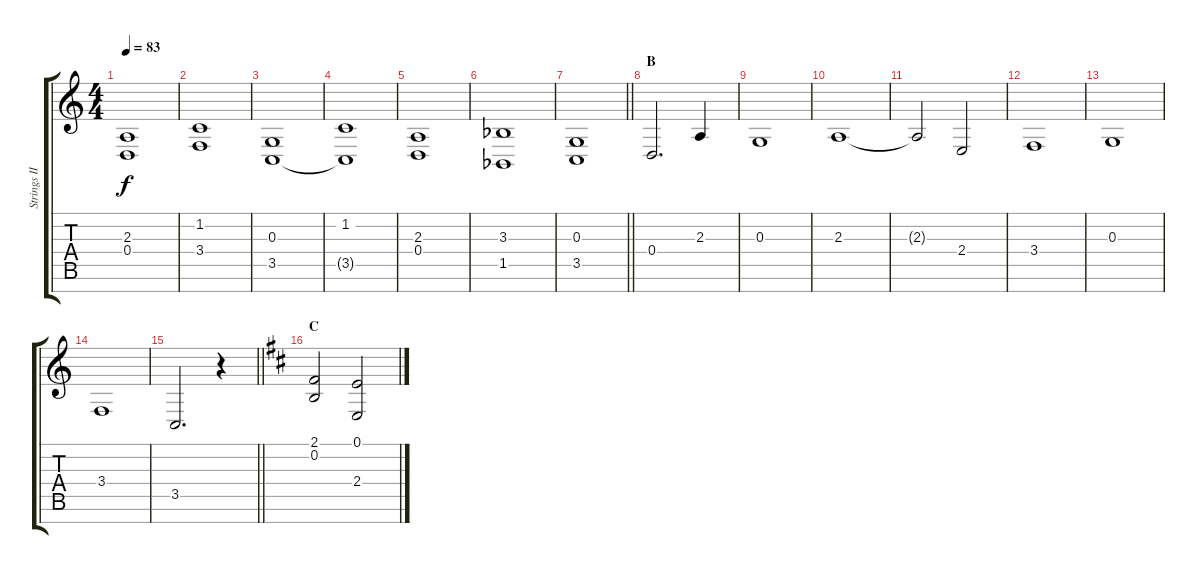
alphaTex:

\track ("Strings II" "Strings II") {instrument stringensemble1}
\staff {score tabs}
\tuning (E4 B3 G3 D3 A2 E2 B1) {hide}
\ts (4 4)
\tempo 83
\clef g2
\ks c
(2.3 0.4).1{dy f} |
(1.2 3.4).1 |
(0.3 3.5).1 |
(1.2 3.5{t}).1 |
(2.3 0.4).1 |
(3.3{acc b} 1.5{acc b}).1 |
\barLineRight lightlight
(0.3 3.5).1 |
\section ("" "B")
0.4.2{d} 2.3.4 |
0.3.1 |
2.3.1 |
2.3{t}.2 2.4.2 |
3.4.1 |
0.3.1 |
3.4.1 |
\barLineRight lightlight
3.5.2{d} r.4 |
\section ("" "C")
\ks d
(2.1 0.2).2 (0.1 2.4).2
